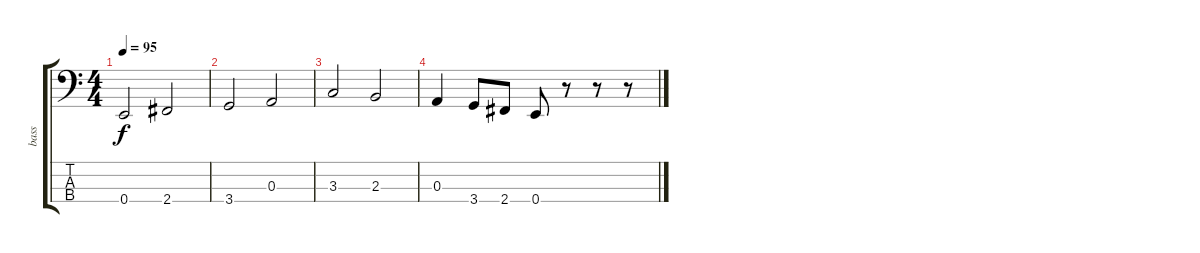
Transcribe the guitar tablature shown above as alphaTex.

\track ("bass" "bass") {instrument electricbassfinger}
\staff {score tabs}
\tuning (G2 D2 A1 E1) {hide}
\ts (4 4)
\tempo 95
\clef f4
\ks c
0.4.2{dy f volume 5} 2.4.2 |
3.4.2 0.3.2 |
3.3.2 2.3.2 |
0.3.4 3.4.8 2.4.8 0.4.8 r.8 r.8 r.8
